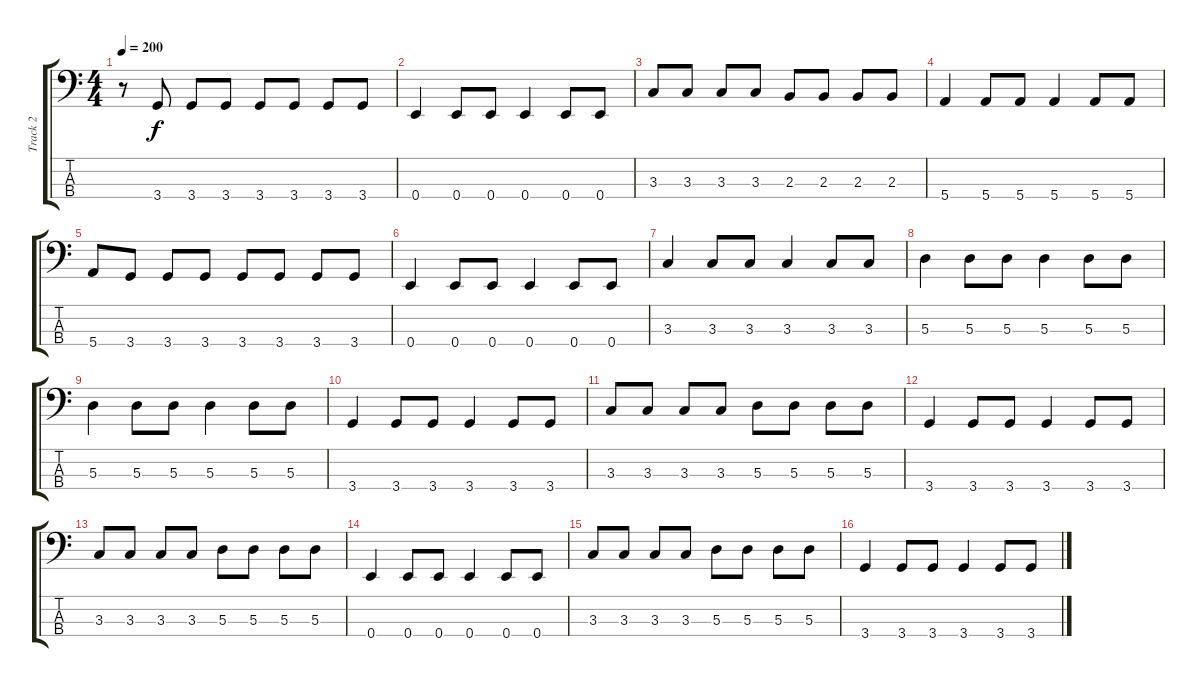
\track ("Track 2" "Track 2") {instrument electricbasspick}
\staff {score tabs}
\tuning (G2 D2 A1 E1) {hide}
\ts (4 4)
\tempo 200
\clef f4
\ks c
r.8{dy f} 3.4.8 3.4.8 3.4.8 3.4.8 3.4.8 3.4.8 3.4.8 |
0.4.4 0.4.8 0.4.8 0.4.4 0.4.8 0.4.8 |
3.3.8 3.3.8 3.3.8 3.3.8 2.3.8 2.3.8 2.3.8 2.3.8 |
5.4.4 5.4.8 5.4.8 5.4.4 5.4.8 5.4.8 |
5.4.8 3.4.8 3.4.8 3.4.8 3.4.8 3.4.8 3.4.8 3.4.8 |
0.4.4 0.4.8 0.4.8 0.4.4 0.4.8 0.4.8 |
3.3.4 3.3.8 3.3.8 3.3.4 3.3.8 3.3.8 |
5.3.4 5.3.8 5.3.8 5.3.4 5.3.8 5.3.8 |
5.3.4 5.3.8 5.3.8 5.3.4 5.3.8 5.3.8 |
3.4.4 3.4.8 3.4.8 3.4.4 3.4.8 3.4.8 |
3.3.8 3.3.8 3.3.8 3.3.8 5.3.8 5.3.8 5.3.8 5.3.8 |
3.4.4 3.4.8 3.4.8 3.4.4 3.4.8 3.4.8 |
3.3.8 3.3.8 3.3.8 3.3.8 5.3.8 5.3.8 5.3.8 5.3.8 |
0.4.4 0.4.8 0.4.8 0.4.4 0.4.8 0.4.8 |
3.3.8 3.3.8 3.3.8 3.3.8 5.3.8 5.3.8 5.3.8 5.3.8 |
3.4.4 3.4.8 3.4.8 3.4.4 3.4.8 3.4.8
